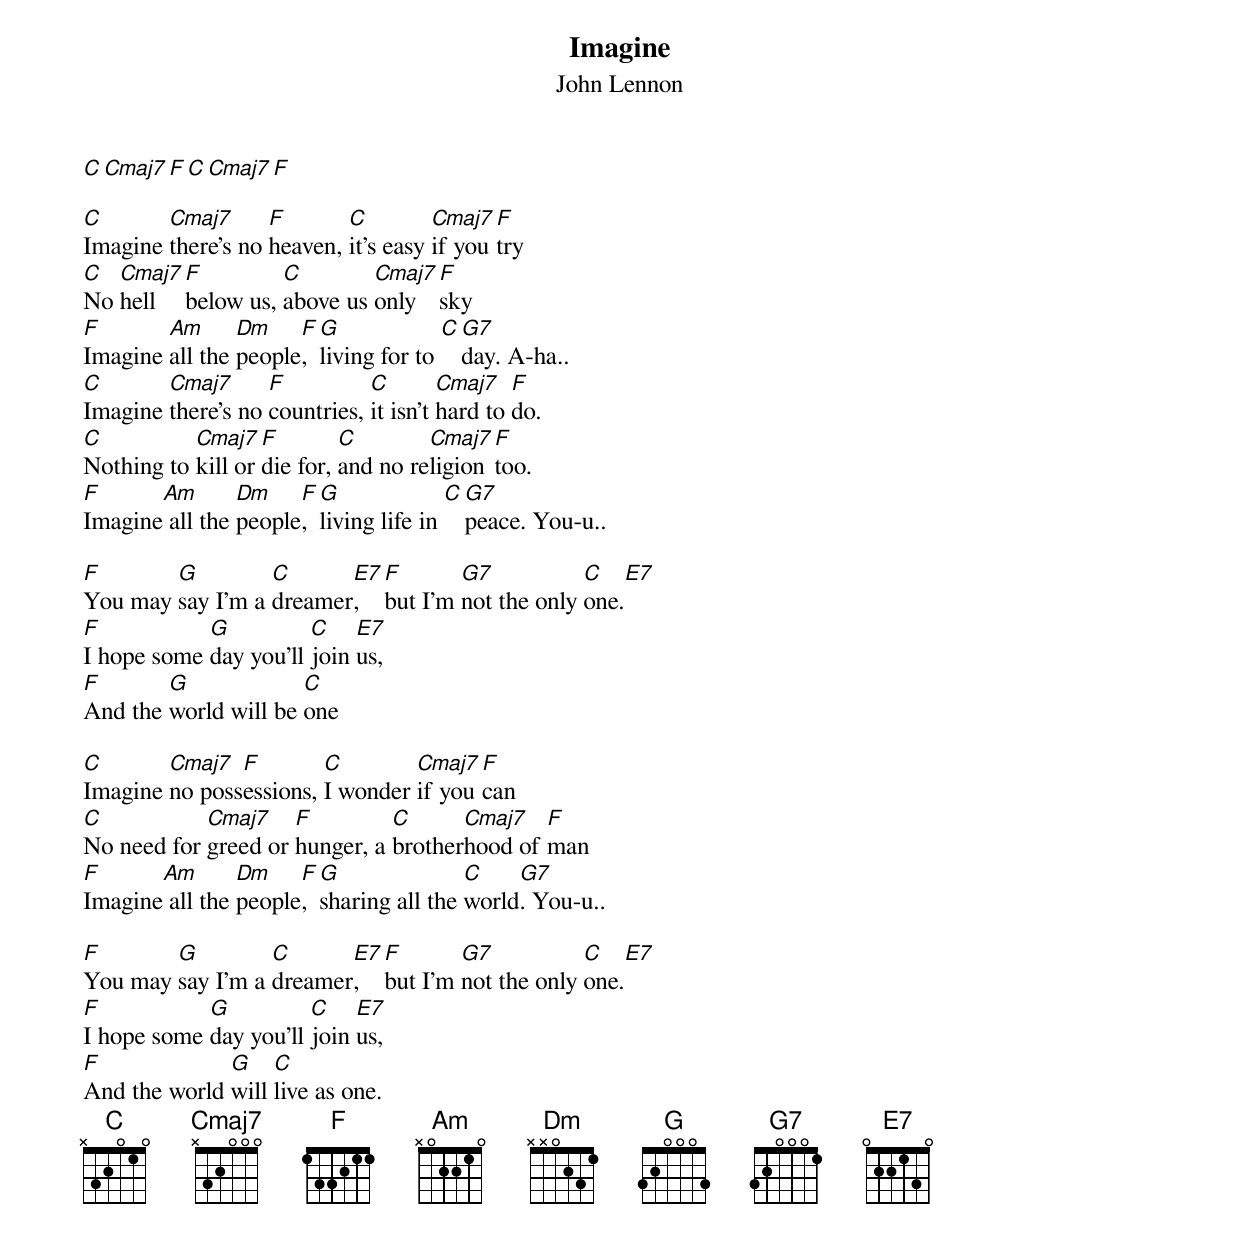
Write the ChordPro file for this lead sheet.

{t:Imagine}
{st:John Lennon}
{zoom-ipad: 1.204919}
[C][Cmaj7][F][C][Cmaj7][F]

[C]Imagine [Cmaj7]there's no [F]heaven, [C]it's easy [Cmaj7]if you [F]try
[C]No [Cmaj7]hell [F]below us, [C]above us [Cmaj7]only [F]sky
[F]Imagine [Am]all the [Dm]people[F], [G]living for to [C][G7]day. A-ha..
[C]Imagine [Cmaj7]there's no [F]countries, [C]it isn't [Cmaj7]hard to [F]do.
[C]Nothing to [Cmaj7]kill or [F]die for, [C]and no re[Cmaj7]ligion [F]too.
[F]Imagine[Am] all the [Dm]people[F], [G]living life in [C][G7]peace. You-u..

[F]You may [G]say I'm a [C]dreamer[E7], [F]but I'm [G7]not the only [C]one.[E7]
[F]I hope some [G]day you'll [C]join [E7]us,
[F]And the [G]world will be [C]one

[C]Imagine [Cmaj7]no poss[F]essions, [C]I wonder [Cmaj7]if you [F]can
[C]No need for [Cmaj7]greed or [F]hunger, a [C]brother[Cmaj7]hood of [F]man
[F]Imagine[Am] all the [Dm]people[F], [G]sharing all the [C]world[G7]. You-u..

[F]You may [G]say I'm a [C]dreamer[E7], [F]but I'm [G7]not the only [C]one.[E7]
[F]I hope some [G]day you'll [C]join [E7]us,
[F]And the world [G]will [C]live as one.
